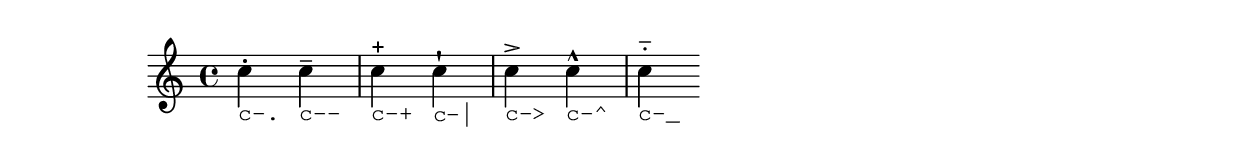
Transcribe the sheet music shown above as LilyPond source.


% this chart is used in the manual too.

\version "2.10.0"
\header { texidoc = "@cindex Script Abbreviations

Some articulations may be entered using an abbreviation.

"
	  
}

\score {
     \context Voice {
      \override TextScript  #'font-family = #'typewriter
      \override TextScript  #'font-shape = #'upright
      c''4-._"c-."      s4
      c''4--_"c--"      s4
      c''4-+_"c-+"      s4
      c''4-|_"c-|"      s4
      c''4->_"c->"      s4
      c''4-^_"c-^"      s4
      c''4-__"c-_"      s4      
    }
  }

